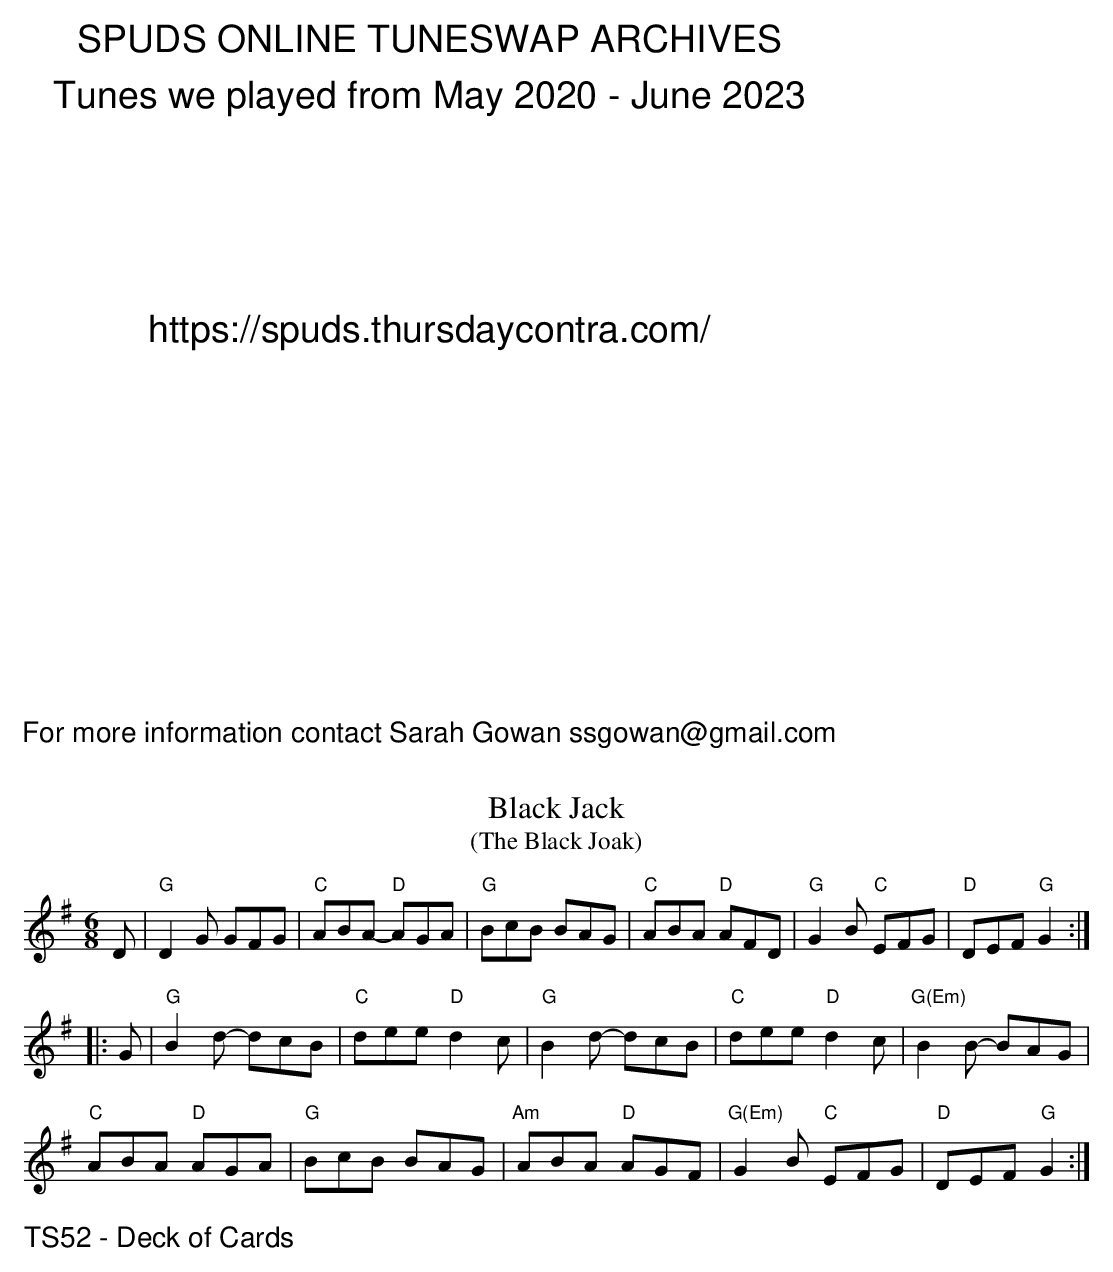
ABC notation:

X:1
T: Black Jack
T:(The Black Joak)
M: 6/8
K: G
D| "G"D2G GFG| "C"ABA- "D"AGA| "G"BcB BAG| \
    "C"ABA "D"AFD| "G"G2B "C"EFG| "D"DEF "G"G2 :|
|:G| "G"B2d- dcB| "C"dee "D"d2c| "G"B2d- dcB| "C"dee "D"d2c| "G(Em)"B2B- BAG|
   "C"ABA "D"AGA| "G"BcB BAG| "Am"ABA "D"AGF| "G(Em)"G2B "C"EFG| "D"DEF "G"G2:|
